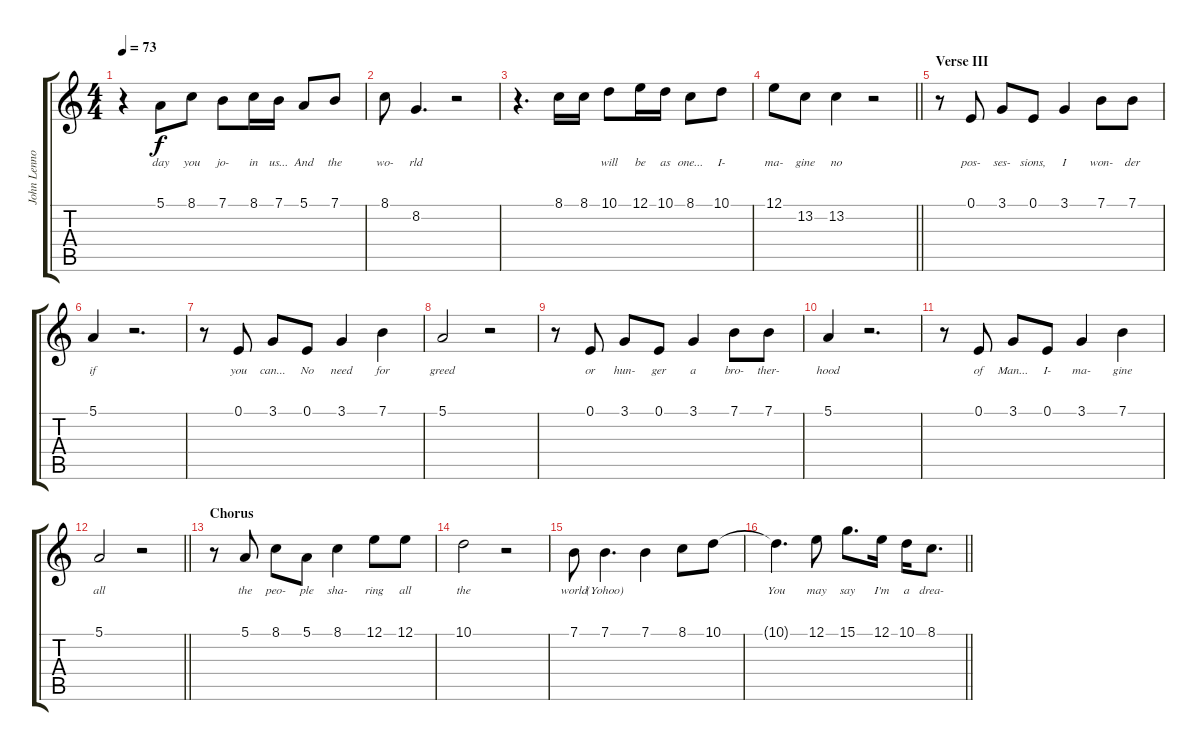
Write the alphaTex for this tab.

\track ("John Lennon (Voice)" "John Lenno") {instrument synthvoice}
\staff {score tabs}
\tuning (E4 B3 G3 D3 A2 E2) {hide}
\ts (4 4)
\tempo 73
\clef g2
\ks c
r.4{dy f} 5.1.8{lyrics (0 "day") lyrics (1 "") lyrics (2 "") lyrics (3 "") lyrics (4 "")} 8.1.8{lyrics (0 "you") lyrics (1 "") lyrics (2 "") lyrics (3 "") lyrics (4 "")} 7.1.8{lyrics (0 "jo-") lyrics (1 "") lyrics (2 "") lyrics (3 "") lyrics (4 "")} 8.1.16{lyrics (0 "in") lyrics (1 "") lyrics (2 "") lyrics (3 "") lyrics (4 "")} 7.1.16{lyrics (0 "us...") lyrics (1 "") lyrics (2 "") lyrics (3 "") lyrics (4 "")} 5.1.8{lyrics (0 "And") lyrics (1 "") lyrics (2 "") lyrics (3 "") lyrics (4 "")} 7.1.8{lyrics (0 "the") lyrics (1 "") lyrics (2 "") lyrics (3 "") lyrics (4 "")} |
8.1.8{lyrics (0 "wo-") lyrics (1 "") lyrics (2 "") lyrics (3 "") lyrics (4 "")} 8.2.4{d lyrics (0 "rld") lyrics (1 "") lyrics (2 "") lyrics (3 "") lyrics (4 "")} r.2 |
r.4{d} 8.1.16{lyrics (0 "") lyrics (1 "") lyrics (2 "") lyrics (3 "") lyrics (4 "")} 8.1.16{lyrics (0 "") lyrics (1 "") lyrics (2 "") lyrics (3 "") lyrics (4 "")} 10.1.8{lyrics (0 "will") lyrics (1 "") lyrics (2 "") lyrics (3 "") lyrics (4 "")} 12.1.16{lyrics (0 "be") lyrics (1 "") lyrics (2 "") lyrics (3 "") lyrics (4 "")} 10.1.16{lyrics (0 "as") lyrics (1 "") lyrics (2 "") lyrics (3 "") lyrics (4 "")} 8.1.8{lyrics (0 "one...") lyrics (1 "") lyrics (2 "") lyrics (3 "") lyrics (4 "")} 10.1.8{lyrics (0 "I-") lyrics (1 "") lyrics (2 "") lyrics (3 "") lyrics (4 "")} |
\barLineRight lightlight
12.1.8{lyrics (0 "ma-") lyrics (1 "") lyrics (2 "") lyrics (3 "") lyrics (4 "")} 13.2.8{lyrics (0 "gine") lyrics (1 "") lyrics (2 "") lyrics (3 "") lyrics (4 "")} 13.2.4{lyrics (0 "no") lyrics (1 "") lyrics (2 "") lyrics (3 "") lyrics (4 "")} r.2 |
\section ("" "Verse III")
r.8 0.1.8{lyrics (0 "pos-") lyrics (1 "") lyrics (2 "") lyrics (3 "") lyrics (4 "")} 3.1.8{lyrics (0 "ses-") lyrics (1 "") lyrics (2 "") lyrics (3 "") lyrics (4 "")} 0.1.8{lyrics (0 "sions,") lyrics (1 "") lyrics (2 "") lyrics (3 "") lyrics (4 "")} 3.1.4{lyrics (0 "I") lyrics (1 "") lyrics (2 "") lyrics (3 "") lyrics (4 "")} 7.1.8{lyrics (0 "won-") lyrics (1 "") lyrics (2 "") lyrics (3 "") lyrics (4 "")} 7.1.8{lyrics (0 "der") lyrics (1 "") lyrics (2 "") lyrics (3 "") lyrics (4 "")} |
5.1.4{lyrics (0 "if") lyrics (1 "") lyrics (2 "") lyrics (3 "") lyrics (4 "")} r.2{d} |
r.8 0.1.8{lyrics (0 "you") lyrics (1 "") lyrics (2 "") lyrics (3 "") lyrics (4 "")} 3.1.8{lyrics (0 "can...") lyrics (1 "") lyrics (2 "") lyrics (3 "") lyrics (4 "")} 0.1.8{lyrics (0 "No") lyrics (1 "") lyrics (2 "") lyrics (3 "") lyrics (4 "")} 3.1.4{lyrics (0 "need") lyrics (1 "") lyrics (2 "") lyrics (3 "") lyrics (4 "")} 7.1.4{lyrics (0 "for") lyrics (1 "") lyrics (2 "") lyrics (3 "") lyrics (4 "")} |
5.1.2{lyrics (0 "greed") lyrics (1 "") lyrics (2 "") lyrics (3 "") lyrics (4 "")} r.2 |
r.8 0.1.8{lyrics (0 "or") lyrics (1 "") lyrics (2 "") lyrics (3 "") lyrics (4 "")} 3.1.8{lyrics (0 "hun-") lyrics (1 "") lyrics (2 "") lyrics (3 "") lyrics (4 "")} 0.1.8{lyrics (0 "ger") lyrics (1 "") lyrics (2 "") lyrics (3 "") lyrics (4 "")} 3.1.4{lyrics (0 "a") lyrics (1 "") lyrics (2 "") lyrics (3 "") lyrics (4 "")} 7.1.8{lyrics (0 "bro-") lyrics (1 "") lyrics (2 "") lyrics (3 "") lyrics (4 "")} 7.1.8{lyrics (0 "ther-") lyrics (1 "") lyrics (2 "") lyrics (3 "") lyrics (4 "")} |
5.1.4{lyrics (0 "hood") lyrics (1 "") lyrics (2 "") lyrics (3 "") lyrics (4 "")} r.2{d} |
r.8 0.1.8{lyrics (0 "of") lyrics (1 "") lyrics (2 "") lyrics (3 "") lyrics (4 "")} 3.1.8{lyrics (0 "Man...") lyrics (1 "") lyrics (2 "") lyrics (3 "") lyrics (4 "")} 0.1.8{lyrics (0 "I-") lyrics (1 "") lyrics (2 "") lyrics (3 "") lyrics (4 "")} 3.1.4{lyrics (0 "ma-") lyrics (1 "") lyrics (2 "") lyrics (3 "") lyrics (4 "")} 7.1.4{lyrics (0 "gine") lyrics (1 "") lyrics (2 "") lyrics (3 "") lyrics (4 "")} |
\barLineRight lightlight
5.1.2{lyrics (0 "all") lyrics (1 "") lyrics (2 "") lyrics (3 "") lyrics (4 "")} r.2 |
\section ("" "Chorus")
r.8 5.1.8{lyrics (0 "the") lyrics (1 "") lyrics (2 "") lyrics (3 "") lyrics (4 "")} 8.1.8{lyrics (0 "peo-") lyrics (1 "") lyrics (2 "") lyrics (3 "") lyrics (4 "")} 5.1.8{lyrics (0 "ple") lyrics (1 "") lyrics (2 "") lyrics (3 "") lyrics (4 "")} 8.1.4{lyrics (0 "sha-") lyrics (1 "") lyrics (2 "") lyrics (3 "") lyrics (4 "")} 12.1.8{lyrics (0 "ring") lyrics (1 "") lyrics (2 "") lyrics (3 "") lyrics (4 "")} 12.1.8{lyrics (0 "all") lyrics (1 "") lyrics (2 "") lyrics (3 "") lyrics (4 "")} |
10.1.2{lyrics (0 "the") lyrics (1 "") lyrics (2 "") lyrics (3 "") lyrics (4 "")} r.2 |
7.1.8{lyrics (0 "world") lyrics (1 "") lyrics (2 "") lyrics (3 "") lyrics (4 "")} 7.1.4{d lyrics (0 "(Yohoo)") lyrics (1 "") lyrics (2 "") lyrics (3 "") lyrics (4 "")} 7.1.4{lyrics (0 "") lyrics (1 "") lyrics (2 "") lyrics (3 "") lyrics (4 "")} 8.1.8{lyrics (0 "") lyrics (1 "") lyrics (2 "") lyrics (3 "") lyrics (4 "")} 10.1.8{lyrics (0 "") lyrics (1 "") lyrics (2 "") lyrics (3 "") lyrics (4 "")} |
\barLineRight lightlight
10.1{t}.4{d lyrics (0 "You") lyrics (1 "") lyrics (2 "") lyrics (3 "") lyrics (4 "")} 12.1.8{lyrics (0 "may") lyrics (1 "") lyrics (2 "") lyrics (3 "") lyrics (4 "")} 15.1.8{d lyrics (0 "say") lyrics (1 "") lyrics (2 "") lyrics (3 "") lyrics (4 "")} 12.1.16{lyrics (0 "I'm") lyrics (1 "") lyrics (2 "") lyrics (3 "") lyrics (4 "")} 10.1.16{lyrics (0 "a") lyrics (1 "") lyrics (2 "") lyrics (3 "") lyrics (4 "")} 8.1.8{d lyrics (0 "drea-") lyrics (1 "") lyrics (2 "") lyrics (3 "") lyrics (4 "")}
